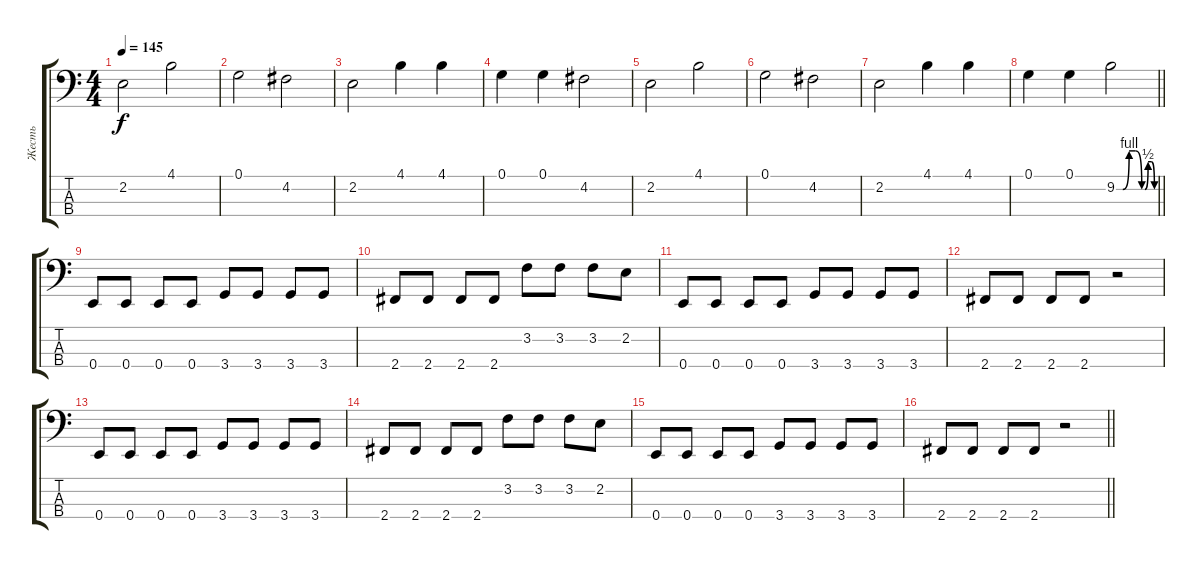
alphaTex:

\track ("Жесть" "Жесть") {instrument electricbassfinger}
\staff {score tabs}
\tuning (G2 D2 A1 E1) {hide}
\ts (4 4)
\tempo 145
\clef f4
\ks c
2.2.2{dy f} 4.1.2 |
0.1.2 4.2.2 |
2.2.2 4.1.4 4.1.4 |
0.1.4 0.1.4 4.2.2 |
2.2.2 4.1.2 |
0.1.2 4.2.2 |
2.2.2 4.1.4 4.1.4 |
\barLineRight lightlight
0.1.4 0.1.4 9.2{be (custom 0 0 10 0 20 4 30 4 40 0 45 0 50 2 55 2 60 0)}.2 |
0.4.8 0.4.8 0.4.8 0.4.8 3.4.8 3.4.8 3.4.8 3.4.8 |
2.4.8 2.4.8 2.4.8 2.4.8 3.2.8 3.2.8 3.2.8 2.2.8 |
0.4.8 0.4.8 0.4.8 0.4.8 3.4.8 3.4.8 3.4.8 3.4.8 |
2.4.8 2.4.8 2.4.8 2.4.8 r.2 |
0.4.8 0.4.8 0.4.8 0.4.8 3.4.8 3.4.8 3.4.8 3.4.8 |
2.4.8 2.4.8 2.4.8 2.4.8 3.2.8 3.2.8 3.2.8 2.2.8 |
0.4.8 0.4.8 0.4.8 0.4.8 3.4.8 3.4.8 3.4.8 3.4.8 |
\barLineRight lightlight
2.4.8 2.4.8 2.4.8 2.4.8 r.2
